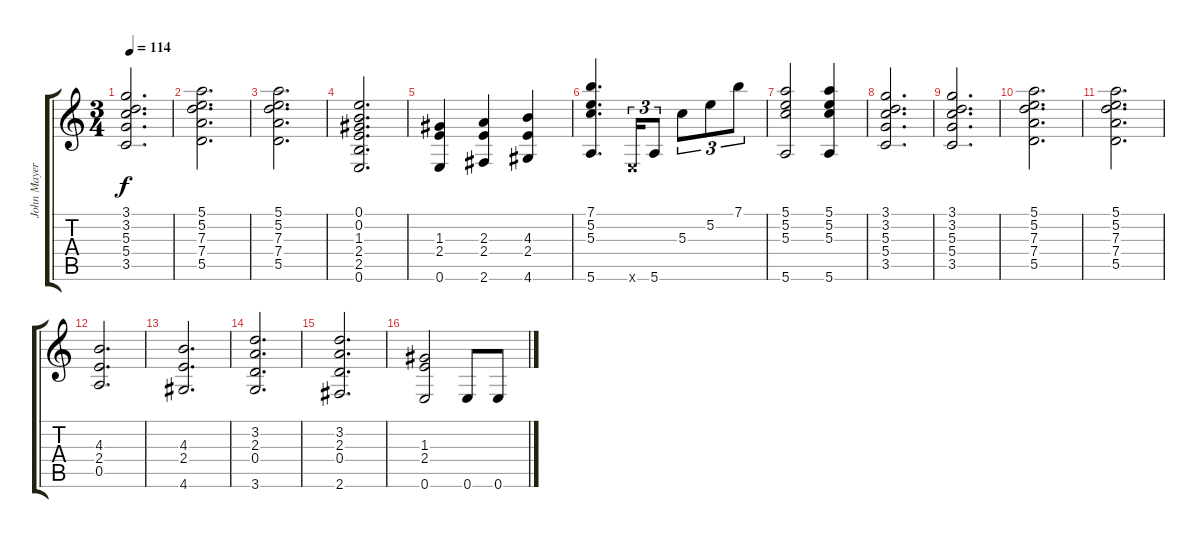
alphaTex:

\track ("John Mayer" "John Mayer") {instrument acousticguitarsteel}
\staff {score tabs}
\tuning (E4 B3 G3 D3 A2 E2) {hide}
\ts (3 4)
\tempo 114
\clef g2
\ks c
(3.1 3.2 5.3 5.4 3.5).2{d dy f} |
(5.1 5.2 7.3 7.4 5.5).2{d} |
(5.1 5.2 7.3 7.4 5.5).2{d} |
(0.1 0.2 1.3 2.4 2.5 0.6).2{d} |
(1.3 2.4 0.6).4 (2.3 2.4 2.6).4 (4.3 2.4 4.6).4 |
(7.1 5.2 5.3 5.6).4{d} 0.6{x}.16{tu (3 2)} 5.6.8{tu (3 2)} 5.3.8{tu (3 2)} 5.2.8{tu (3 2)} 7.1.8{tu (3 2)} |
(5.1 5.2 5.3 5.6).2 (5.1 5.2 5.3 5.6).4 |
(3.1 3.2 5.3 5.4 3.5).2{d} |
(3.1 3.2 5.3 5.4 3.5).2{d} |
(5.1 5.2 7.3 7.4 5.5).2{d} |
(5.1 5.2 7.3 7.4 5.5).2{d} |
(4.3 2.4 0.5).2{d} |
(4.3 2.4 4.6).2{d} |
(3.2 2.3 0.4 3.6).2{d} |
(3.2 2.3 0.4 2.6).2{d} |
(1.3 2.4 0.6).2 0.6.8 0.6.8
